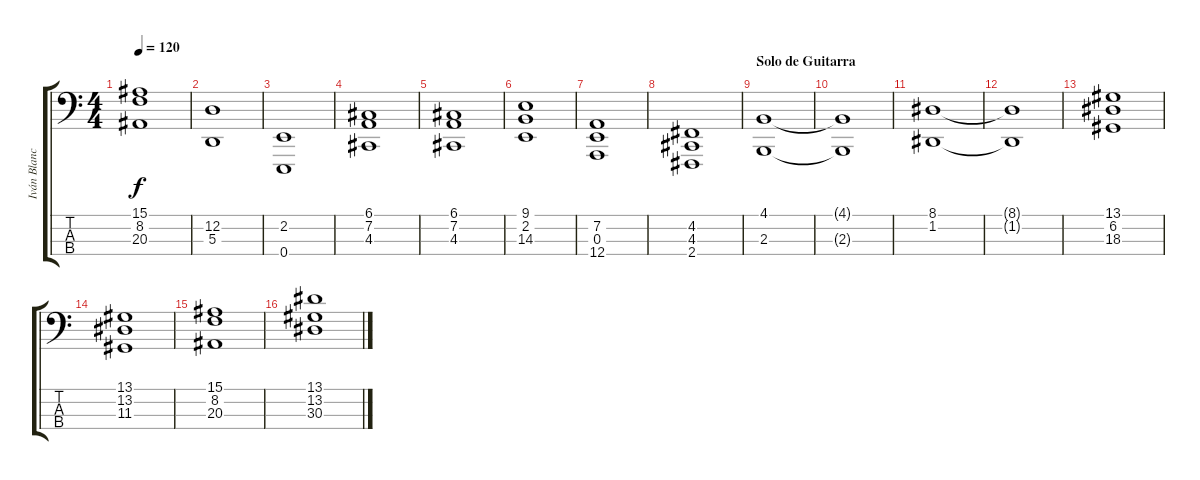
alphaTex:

\track ("Iván Blanco (Piano \"mano izquierda\")" "Iván Blanc") {instrument acousticgrandpiano}
\staff {score tabs}
\tuning (G2 D2 A1 E1) {hide}
\ts (4 4)
\tempo 120
\clef f4
\ks c
(15.1 8.2 20.3).1{dy f} |
(12.2 5.3).1 |
(2.2 0.4).1 |
(6.1 7.2 4.3).1 |
(6.1 7.2 4.3).1 |
(9.1 2.2 14.3).1 |
(7.2 0.3 12.4).1 |
(4.2 4.3 2.4).1 |
\section ("" "Solo de Guitarra")
(4.1 2.3).1 |
(4.1{t} 2.3{t}).1 |
(8.1 1.2).1 |
(8.1{t} 1.2{t}).1 |
(13.1 6.2 18.3).1 |
(13.1 13.2 11.3).1 |
(15.1 8.2 20.3).1 |
(13.1 13.2 30.3).1
